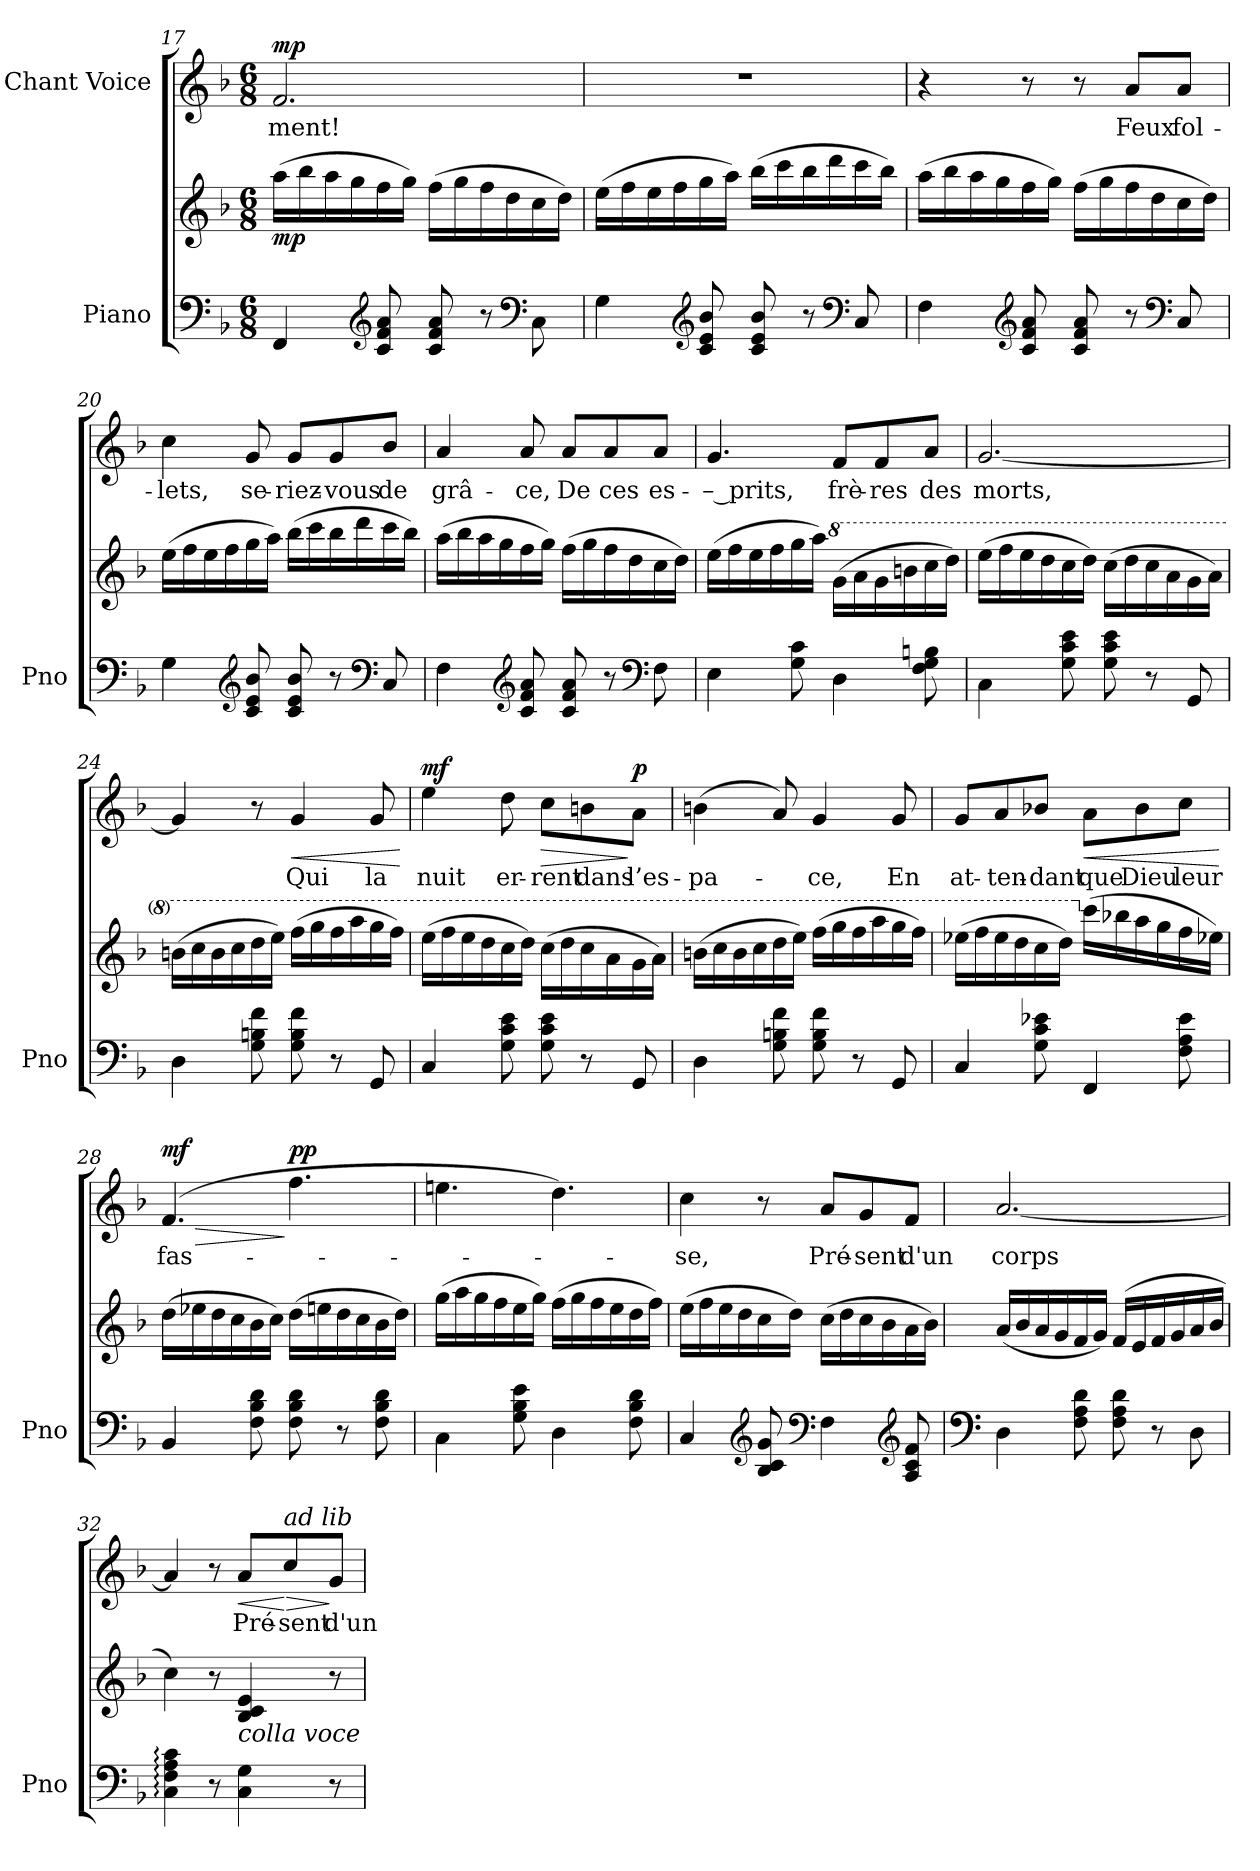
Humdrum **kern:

**kern	**kern	**dynam	**kern	**text	**dynam
*part2	*part2	*part2	*part1	*part1	*part1
*staff3	*staff2	*staff2/3	*staff1	*staff1	*staff1
*I"Piano	*	*	*I"Chant Voice	*	*
*I'Pno	*	*	*	*	*
*clefF4	*clefG2	*	*clefG2	*	*
*k[b-]	*k[b-]	*	*k[b-]	*	*
*M6/8	*M6/8	*	*M6/8	*	*
*MM116	*MM116	*	*MM116	*	*
=17	=17	=17	=17	=17	=17
!	!	!LO:DY:b	!	!LO:LY:b	!LO:DY:b
4FF/	(>16aa\LL	mp	2.f/	-ment!	mp
.	16bb-\	.	.	.	.
.	16aa\	.	.	.	.
.	16gg\	.	.	.	.
*clefG2	*	*	*	*	*
8c/ 8f/ 8a/	16ff\	.	.	.	.
.	16gg\JJ)	.	.	.	.
8c/ 8f/ 8a/	(>16ff\LL	.	.	.	.
.	16gg\	.	.	.	.
8r	16ff\	.	.	.	.
.	16dd\	.	.	.	.
*clefF4	*	*	*	*	*
8C\	16cc\	.	.	.	.
.	16dd\JJ)	.	.	.	.
=18	=18	=18	=18	=18	=18
4G\	(>16ee\LL	.	2.r	.	.
.	16ff\	.	.	.	.
.	16ee\	.	.	.	.
.	16ff\	.	.	.	.
*clefG2	*	*	*	*	*
8c/ 8e/ 8b-/	16gg\	.	.	.	.
.	16aa\JJ)	.	.	.	.
8c/ 8e/ 8b-/	(>16bb-\LL	.	.	.	.
.	16ccc\	.	.	.	.
8r	16bb-\	.	.	.	.
.	16ddd\	.	.	.	.
*clefF4	*	*	*	*	*
8C/	16ccc\	.	.	.	.
.	16bb-\JJ)	.	.	.	.
!!LO:LB:g=z
=19	=19	=19	=19	=19	=19
4F\	(>16aa\LL	.	4r	.	.
.	16bb-\	.	.	.	.
.	16aa\	.	.	.	.
.	16gg\	.	.	.	.
*clefG2	*	*	*	*	*
8c/ 8f/ 8a/	16ff\	.	8r	.	.
.	16gg\JJ)	.	.	.	.
8c/ 8f/ 8a/	(>16ff\LL	.	8r	.	.
.	16gg\	.	.	.	.
!	!	!	!	!LO:LY:b	!
8r	16ff\	.	8a/L	Feux	.
.	16dd\	.	.	.	.
*clefF4	*	*	*	*	*
!	!	!	!	!LO:LY:b	!
8C/	16cc\	.	8a/J	fol-	.
.	16dd\JJ)	.	.	.	.
=20	=20	=20	=20	=20	=20
!	!	!	!	!LO:LY:b	!
4G\	(>16ee\LL	.	4cc\	-lets,	.
.	16ff\	.	.	.	.
.	16ee\	.	.	.	.
.	16ff\	.	.	.	.
*clefG2	*	*	*	*	*
!	!	!	!	!LO:LY:b	!
8c/ 8e/ 8b-/	16gg\	.	8g/	se-	.
.	16aa\JJ)	.	.	.	.
!	!	!	!	!LO:LY:b	!
8c/ 8e/ 8b-/	(>16bb-\LL	.	8g/L	-riez-	.
.	16ccc\	.	.	.	.
!	!	!	!	!LO:LY:b	!
8r	16bb-\	.	8g/	-vous	.
.	16ddd\	.	.	.	.
*clefF4	*	*	*	*	*
!	!	!	!	!LO:LY:b	!
8C/	16ccc\	.	8b-/J	de	.
.	16bb-\JJ)	.	.	.	.
=21	=21	=21	=21	=21	=21
!	!	!	!	!LO:LY:b	!
4F\	(>16aa\LL	.	4a/	grâ-	.
.	16bb-\	.	.	.	.
.	16aa\	.	.	.	.
.	16gg\	.	.	.	.
*clefG2	*	*	*	*	*
!	!	!	!	!LO:LY:b	!
8c/ 8f/ 8a/	16ff\	.	8a/	-ce,	.
.	16gg\JJ)	.	.	.	.
!	!	!	!	!LO:LY:b	!
8c/ 8f/ 8a/	(>16ff\LL	.	8a/L	De	.
.	16gg\	.	.	.	.
!	!	!	!	!LO:LY:b	!
8r	16ff\	.	8a/	ces	.
.	16dd\	.	.	.	.
*clefF4	*	*	*	*	*
!	!	!	!	!LO:LY:b	!
8F\	16cc\	.	8a/J	es-	.
.	16dd\JJ)	.	.	.	.
!!LO:LB:g=z
=22	=22	=22	=22	=22	=22
!	!	!	!	!LO:LY:b	!
4E\	(>16ee\LL	.	4.g/	-– prits,	.
.	16ff\	.	.	.	.
.	16ee\	.	.	.	.
.	16ff\	.	.	.	.
8G\ 8c\	16gg\	.	.	.	.
.	16aa\JJ)	.	.	.	.
*	*8va	*	*	*	*
!	!	!	!	!LO:LY:b	!
4D\	(>16gg\LL	.	8f/L	frè-	.
.	16aa\	.	.	.	.
!	!	!	!	!LO:LY:b	!
.	16gg\	.	8f/	-res	.
.	16bbn\	.	.	.	.
!	!	!	!	!LO:LY:b	!
8F\ 8G\ 8Bn\	16ccc\	.	8a/J	des	.
.	16ddd\JJ)	.	.	.	.
=23	=23	=23	=23	=23	=23
!	!	!	!	!LO:LY:b	!
4C\	(>16eee\LL	.	[2.g/	morts,	.
.	16fff\	.	.	.	.
.	16eee\	.	.	.	.
.	16ddd\	.	.	.	.
8G\ 8c\ 8e\	16ccc\	.	.	.	.
.	16ddd\JJ)	.	.	.	.
8G\ 8c\ 8e\	(>16ccc\LL	.	.	.	.
.	16ddd\	.	.	.	.
8r	16ccc\	.	.	.	.
.	16aa\	.	.	.	.
8GG/	16gg\	.	.	.	.
.	16aa\JJ)	.	.	.	.
=24	=24	=24	=24	=24	=24
4D\	(>16bbn\LL	.	4g/]	.	.
.	16ccc\	.	.	.	.
.	16bb\	.	.	.	.
.	16ccc\	.	.	.	.
8G\ 8Bn\ 8f\	16ddd\	.	8r	.	.
.	16eee\JJ)	.	.	.	.
!	!	!	!	!LO:LY:b	!LO:HP:b
8G\ 8B\ 8f\	(>16fff\LL	.	4g/	Qui	<
.	16ggg\	.	.	.	.
8r	16fff\	.	.	.	.
.	16aaa\	.	.	.	.
!	!	!	!	!LO:LY:b	!
8GG/	16ggg\	.	8g/	la	.
.	16fff\JJ)	.	.	.	.
.	.	.	.	.	[
!!LO:PB:g=z
=25	=25	=25	=25	=25	=25
!	!	!	!	!LO:LY:b	!LO:DY:a
4C/	(>16eee\LL	.	4ee\	nuit	mf
.	16fff\	.	.	.	.
.	16eee\	.	.	.	.
.	16ddd\	.	.	.	.
!	!	!	!	!LO:LY:b	!
8G\ 8c\ 8e\	16ccc\	.	8dd\	er-	.
.	16ddd\JJ)	.	.	.	.
!	!	!	!	!LO:LY:b	!LO:HP:b
8G\ 8c\ 8e\	(>16ccc\LL	.	8cc\L	-rent	>
.	16ddd\	.	.	.	.
!	!	!	!	!LO:LY:b	!
8r	16ccc\	.	8bn\	dans	.
.	16aa\	.	.	.	.
!	!	!	!	!LO:LY:b	!LO:DY:n=1:a
8GG/	16gg\	.	8a\J	l’es-	] p
.	16aa\JJ)	.	.	.	.
=26	=26	=26	=26	=26	=26
!	!	!	!	!LO:LY:b	!
4D\	(>16bbn\LL	.	(>4bn\	-pa-	.
.	16ccc\	.	.	.	.
.	16bb\	.	.	.	.
.	16ccc\	.	.	.	.
8G\ 8Bn\ 8f\	16ddd\	.	8a/)	.	.
.	16eee\JJ)	.	.	.	.
!	!	!	!	!LO:LY:b	!
8G\ 8B\ 8f\	(>16fff\LL	.	4g/	-ce,	.
.	16ggg\	.	.	.	.
8r	16fff\	.	.	.	.
.	16aaa\	.	.	.	.
!	!	!	!	!LO:LY:b	!
8GG/	16ggg\	.	8g/	En	.
.	16fff\JJ)	.	.	.	.
=27	=27	=27	=27	=27	=27
!	!	!	!	!LO:LY:b	!
4C/	(>16eee-X\LL	.	8g/L	at-	.
.	16fff\	.	.	.	.
!	!	!	!	!LO:LY:b	!
.	16eee-\	.	8a/	-ten-	.
.	16ddd\	.	.	.	.
!	!	!	!	!LO:LY:b	!
8G\ 8c\ 8e-X\	16ccc\	.	8b-X/J	-dant	.
.	16ddd\JJ)	.	.	.	.
*	*X8va	*	*	*	*
!	!	!	!	!LO:LY:b	!LO:HP:b
4FF/	(>16ccc\LL	.	8a\L	que	<
.	16bb-X\	.	.	.	.
!	!	!	!	!LO:LY:b	!
.	16aa\	.	8b-\	Dieu	.
.	16gg\	.	.	.	.
!	!	!	!	!LO:LY:b	!
8F\ 8A\ 8e-\	16ff\	.	8cc\J	leur	.
.	16ee-X\JJ)	.	.	.	.
.	.	.	.	.	[
!!LO:LB:g=z
=28	=28	=28	=28	=28	=28
!	!	!	!	!LO:LY:b	!LO:HP:b
!	!	!	!	!	!LO:DY:n=1:a
4BB-/	(>16dd\LL	.	(>4.f/	fas-	> mf
.	16ee-X\	.	.	.	.
.	16dd\	.	.	.	.
.	16cc\	.	.	.	.
8F\ 8B-\ 8d\	16b-\	.	.	.	.
.	16cc\JJ)	.	.	.	.
!	!	!	!	!	!LO:DY:n=2:a
8F\ 8B-\ 8d\	(>16dd\LL	.	4.ff\	.	] pp
.	16een\	.	.	.	.
8r	16dd\	.	.	.	.
.	16cc\	.	.	.	.
8F\ 8B-\ 8d\	16b-\	.	.	.	.
.	16dd\JJ)	.	.	.	.
=29	=29	=29	=29	=29	=29
4C\	(>16gg\LL	.	4.een\	.	.
.	16aa\	.	.	.	.
.	16gg\	.	.	.	.
.	16ff\	.	.	.	.
8G\ 8B-\ 8e\	16ee\	.	.	.	.
.	16gg\JJ)	.	.	.	.
4D\	(>16ff\LL	.	4.dd\)	.	.
.	16gg\	.	.	.	.
.	16ff\	.	.	.	.
.	16ee\	.	.	.	.
8F\ 8B-\ 8d\	16dd\	.	.	.	.
.	16ff\JJ)	.	.	.	.
=30	=30	=30	=30	=30	=30
!	!	!	!	!LO:LY:b	!
4C/	(>16ee\LL	.	4cc\	-se,	.
.	16ff\	.	.	.	.
.	16ee\	.	.	.	.
.	16dd\	.	.	.	.
*clefG2	*	*	*	*	*
8B-/ 8c/ 8g/	16cc\	.	8r	.	.
.	16dd\JJ)	.	.	.	.
*clefF4	*	*	*	*	*
!	!	!	!	!LO:LY:b	!
4F\	(>16cc\LL	.	8a/L	Pré-	.
.	16dd\	.	.	.	.
!	!	!	!	!LO:LY:b	!
.	16cc\	.	8g/	-sent	.
.	16b-\	.	.	.	.
*clefG2	*	*	*	*	*
!	!	!	!	!LO:LY:b	!
8A/ 8c/ 8f/	16a\	.	8f/J	d'un	.
.	16b-\JJ)	.	.	.	.
!!LO:LB:g=z
=31	=31	=31	=31	=31	=31
*clefF4	*	*	*	*	*
!	!	!	!	!LO:LY:b	!
4D\	(<16a/LL	.	[2.a/	corps	.
.	16b-/	.	.	.	.
.	16a/	.	.	.	.
.	16g/	.	.	.	.
8F\ 8A\ 8d\	16f/	.	.	.	.
.	16g/JJ)	.	.	.	.
8F\ 8A\ 8d\	(<16f/LL	.	.	.	.
.	16e/	.	.	.	.
8r	16f/	.	.	.	.
.	16g/	.	.	.	.
8D\	16a/	.	.	.	.
.	16b-/JJ	.	.	.	.
=32	=32	=32	=32	=32	=32
4C\: 4F\: 4A\: 4c\:	4cc\)	.	4a/]	.	.
8r	8r	.	8r	.	.
*	*	*	*MM100	*	*
!	!LO:TX:b:i:t=colla voce	!	!	!	!
!	!	!	!	!LO:LY:b	!LO:HP:b
4C\ 4G\	4B-/ 4c/ 4e/	.	8a/L	Pré-	<
!	!	!	!LO:TX:a:i:t=ad lib	!	!
!	!	!	!	!LO:LY:b	!LO:HP:n=1:b
.	.	.	8cc/	-sent	[ >
!	!	!	!	!LO:LY:b	!
8r	8r	.	8g/J	d'un	]
=	=	=	=	=	=
*-	*-	*-	*-	*-	*-
